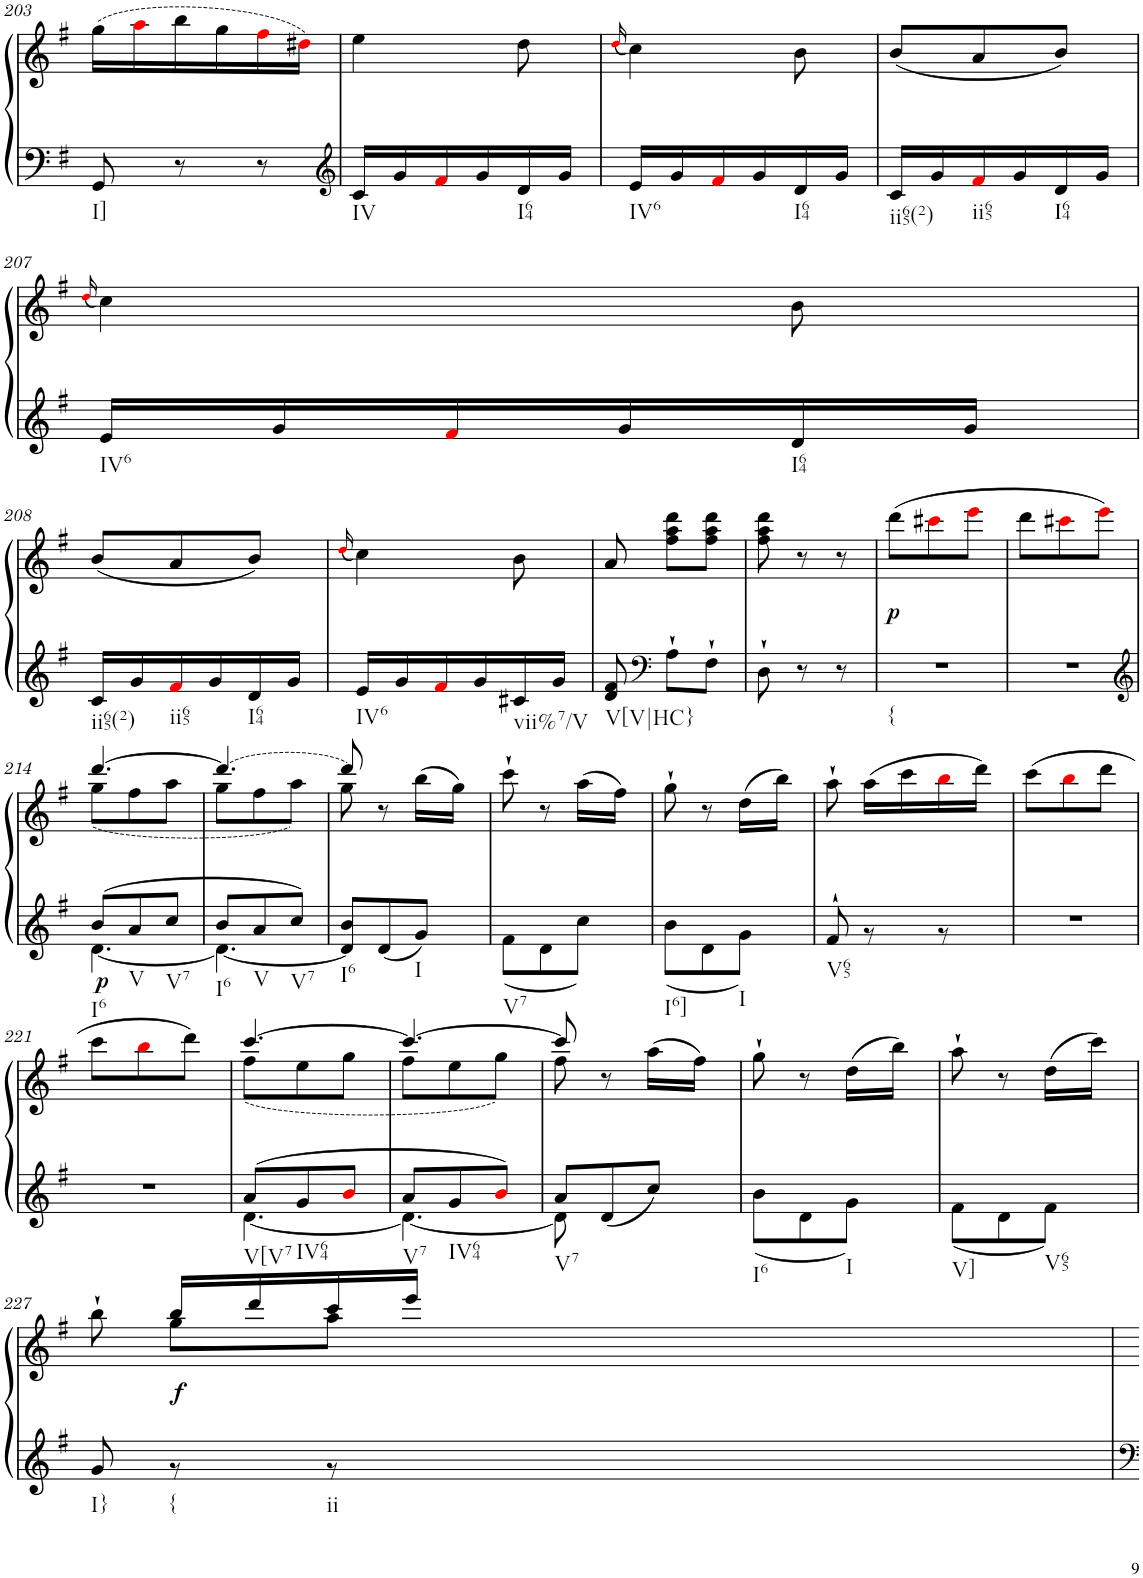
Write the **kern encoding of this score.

**kern	**kern	**dynam
*part1	*part1	*part1
*staff2	*staff1	*staff1/2
*I"Klavier linke Hand	*	*
!!LO:PB:g=z
*clefF4	*clefG2	*
*k[f#]	*k[f#]	*
*M3/8	*M3/8	*
=203	=203	=203
!LO:TX:b:t=I]	!	!
8GG/	(16gg\LL	.
.	16aai\	.
8r	16bb\	.
.	16gg\	.
8r	16ff#i\	.
.	16dd#Xi\JJ)	.
=204	=204	=204
*clefG2	*	*
!LO:TX:b:t=IV	!	!
16c/LL	4ee\	.
16g/	.	.
16f#i/	.	.
16g/	.	.
!LO:TX:b:t=I64	!	!
16d/	8dd\	.
16g/JJ	.	.
=205	=205	=205
.	(16qddi/	.
!LO:TX:b:t=IV6	!	!
16e/LL	4cc\)	.
16g/	.	.
16f#i/	.	.
16g/	.	.
!LO:TX:b:t=I64	!	!
16d/	8b\	.
16g/JJ	.	.
=206	=206	=206
!LO:TX:b:t=ii65(2)	!	!
16c/LL	(8b/L	.
16g/	.	.
!LO:TX:b:t=ii65	!	!
16f#i/	8a/	.
16g/	.	.
!LO:TX:b:t=I64	!	!
16d/	8b/J)	.
16g/JJ	.	.
!!LO:LB:g=z
=207	=207	=207
.	(16qddi/	.
!LO:TX:b:t=IV6	!	!
16e/LL	4cc\)	.
16g/	.	.
16f#i/	.	.
16g/	.	.
!LO:TX:b:t=I64	!	!
16d/	8b\	.
16g/JJ	.	.
!!LO:LB:g=z
=208	=208	=208
!LO:TX:b:t=ii65(2)	!	!
16c/LL	(8b/L	.
16g/	.	.
!LO:TX:b:t=ii65	!	!
16f#i/	8a/	.
16g/	.	.
!LO:TX:b:t=I64	!	!
16d/	8b/J)	.
16g/JJ	.	.
=209	=209	=209
.	(16qddi/	.
!LO:TX:b:t=IV6	!	!
16e/LL	4cc\)	.
16g/	.	.
16f#i/	.	.
16g/	.	.
!LO:TX:b:t=vii%7/V	!	!
16c#X/	8b\	.
16g/JJ	.	.
=210	=210	=210
!LO:TX:b:t=V[V|HC}	!	!
8d/ 8f#/	8a/	.
*clefF4	*	*
8A`\L	8ff#\ 8aa\ 8ddd\L	.
8F#`\J	8ff#\ 8aa\ 8ddd\J	.
=211	=211	=211
8D`\	8ff#\ 8aa\ 8ddd\	.
8r	8r	.
8r	8r	.
=212	=212	=212
!LO:TX:b:t={	!	!
!	!	!LO:DY:b
4.r	(8ddd\L	p
.	8ccc#Xi\	.
.	8eeei\J	.
=213	=213	=213
4.r	8ddd\L	.
.	8ccc#Xi\	.
.	8eeei\J)	.
!!LO:LB:g=z
=214	=214	=214
*clefG2	*	*
*^	*^	*
!LO:TX:b:t=I6	!	!	!	!
!	!	!	!	!LO:DY:b=2
8b/L	[4.d\	[4.ddd/	(8gg\L	p
!LO:TX:b:t=V	!	!	!	!
8a/	.	.	8ff#\	.
!LO:TX:b:t=V7	!	!	!	!
8cc/J	.	.	8aa\J	.
=215	=215	=215	=215	=215
!LO:TX:b:t=I6	!	!	!	!
8b/L	4.d\_	4.ddd/_	8gg\L	.
!LO:TX:b:t=V	!	!	!	!
8a/	.	.	8ff#\	.
!LO:TX:b:t=V7	!	!	!	!
8cc/J	.	.	8aa\J)	.
=216	=216	=216	=216	=216
!LO:TX:b:t=I6	!	!	!	!
8b/L	8d/]	8ddd/]	8gg\	.
8d/	4ryy	8r	4ryy	.
!LO:TX:b:t=I	!	!	!	!
8g/J	.	(>16bb\LL	.	.
.	.	16gg\JJ)	.	.
*	*	*v	*v	*
=217	=217	=217	=217
!LO:TX:b:t=V7	!	!	!
4.ryy	8f#\L	8ccc`\	.
.	8d\	8r	.
.	8cc\J	(16aa\LL	.
.	.	16ff#\JJ)	.
=218	=218	=218	=218
!LO:TX:b:t=I6]	!	!	!
!LO:TX:b:t=I	!	!	!
4.ryy	8b\L	8gg`\	.
.	8d\	8r	.
.	8g\J	(16dd\LL	.
.	.	16bb\JJ)	.
=219	=219	=219	=219
!LO:TX:b:t=V65	!	!	!
4.ryy	8f#`/	8aa`\	.
.	8r	(16aa\LL	.
.	.	16ccc\	.
.	8r	16bbi\	.
.	.	16ddd\JJ)	.
*v	*v	*	*
=220	=220	=220
4.r	(8ccc\L	.
.	8bbi\	.
.	8ddd\J	.
!!LO:LB:g=z
=221	=221	=221
4.r	8ccc\L	.
.	8bbi\	.
.	8ddd\J)	.
=222	=222	=222
*^	*^	*
!LO:TX:b:t=V[V7	!	!	!	!
8a/L	[4.d\	[4.ccc/	(8ff#\L	.
!LO:TX:b:t=IV64	!	!	!	!
8g/	.	.	8ee\	.
8bi/J	.	.	8gg\J	.
=223	=223	=223	=223	=223
!LO:TX:b:t=V7	!	!	!	!
8a/L	4.d\_	4.ccc/_	8ff#\L	.
!LO:TX:b:t=IV64	!	!	!	!
8g/	.	.	8ee\	.
8bi/J	.	.	8gg\J)	.
=224	=224	=224	=224	=224
!LO:TX:b:t=V7	!	!	!	!
8a/L	8d\]	8ccc/]	8ff#\	.
8d/	4ryy	8r	4ryy	.
8cc/J	.	(>16aa\LL	.	.
.	.	16ff#\JJ)	.	.
*	*	*v	*v	*
=225	=225	=225	=225
!LO:TX:b:t=I6	!	!	!
!LO:TX:b:t=I	!	!	!
4.ryy	8b\L	8gg`\	.
.	8d\	8r	.
.	8g\J	(16dd\LL	.
.	.	16bb\JJ)	.
=226	=226	=226	=226
!LO:TX:b:t=V]	!	!	!
!LO:TX:b:t=V65	!	!	!
4.ryy	8f#\L	8aa`\	.
.	8d\	8r	.
.	8f#\J	(16dd\LL	.
.	.	16ccc\JJ)	.
!!LO:LB:g=z
=227	=227	=227	=227
*	*	*^	*
!LO:TX:b:t=I}	!	!	!	!
!LO:TX:b:t={	!	!	!	!
!LO:TX:b:t=ii	!	!	!	!
4.ryy	8g/	8bb`\	8ryy	.
!	!	!	!	!LO:DY:b
.	8r	16bb/LL	8gg\L	f
.	.	16ddd/	.	.
.	8r	16ccc/	8aa\J	.
.	.	16eee/JJ	.	.
2ryy	2ryy	2ryy	2ryy	.
*v	*v	*	*	*
*	*v	*v	*
*clefF4	*	*
=	=	=
*-	*-	*-
